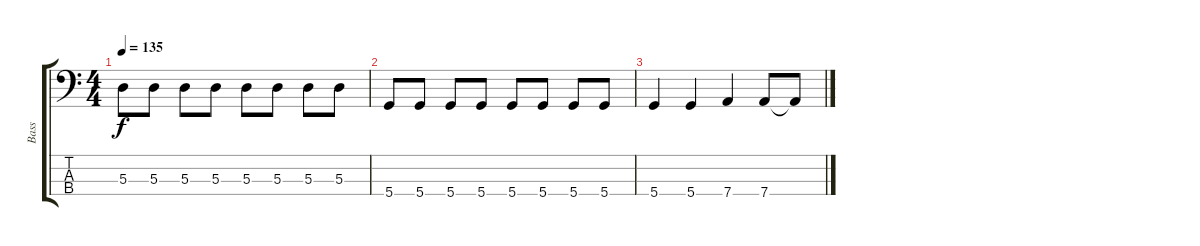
\track ("Bass" "Bass") {instrument electricbasspick}
\staff {score tabs}
\tuning (G2 D2 A1 D1) {hide}
\ts (4 4)
\tempo 135
\clef f4
\ks c
5.3.8{dy f} 5.3.8 5.3.8 5.3.8 5.3.8 5.3.8 5.3.8 5.3.8 |
5.4.8 5.4.8 5.4.8 5.4.8 5.4.8 5.4.8 5.4.8 5.4.8 |
5.4.4 5.4.4 7.4.4 7.4.8 7.4{t}.8
